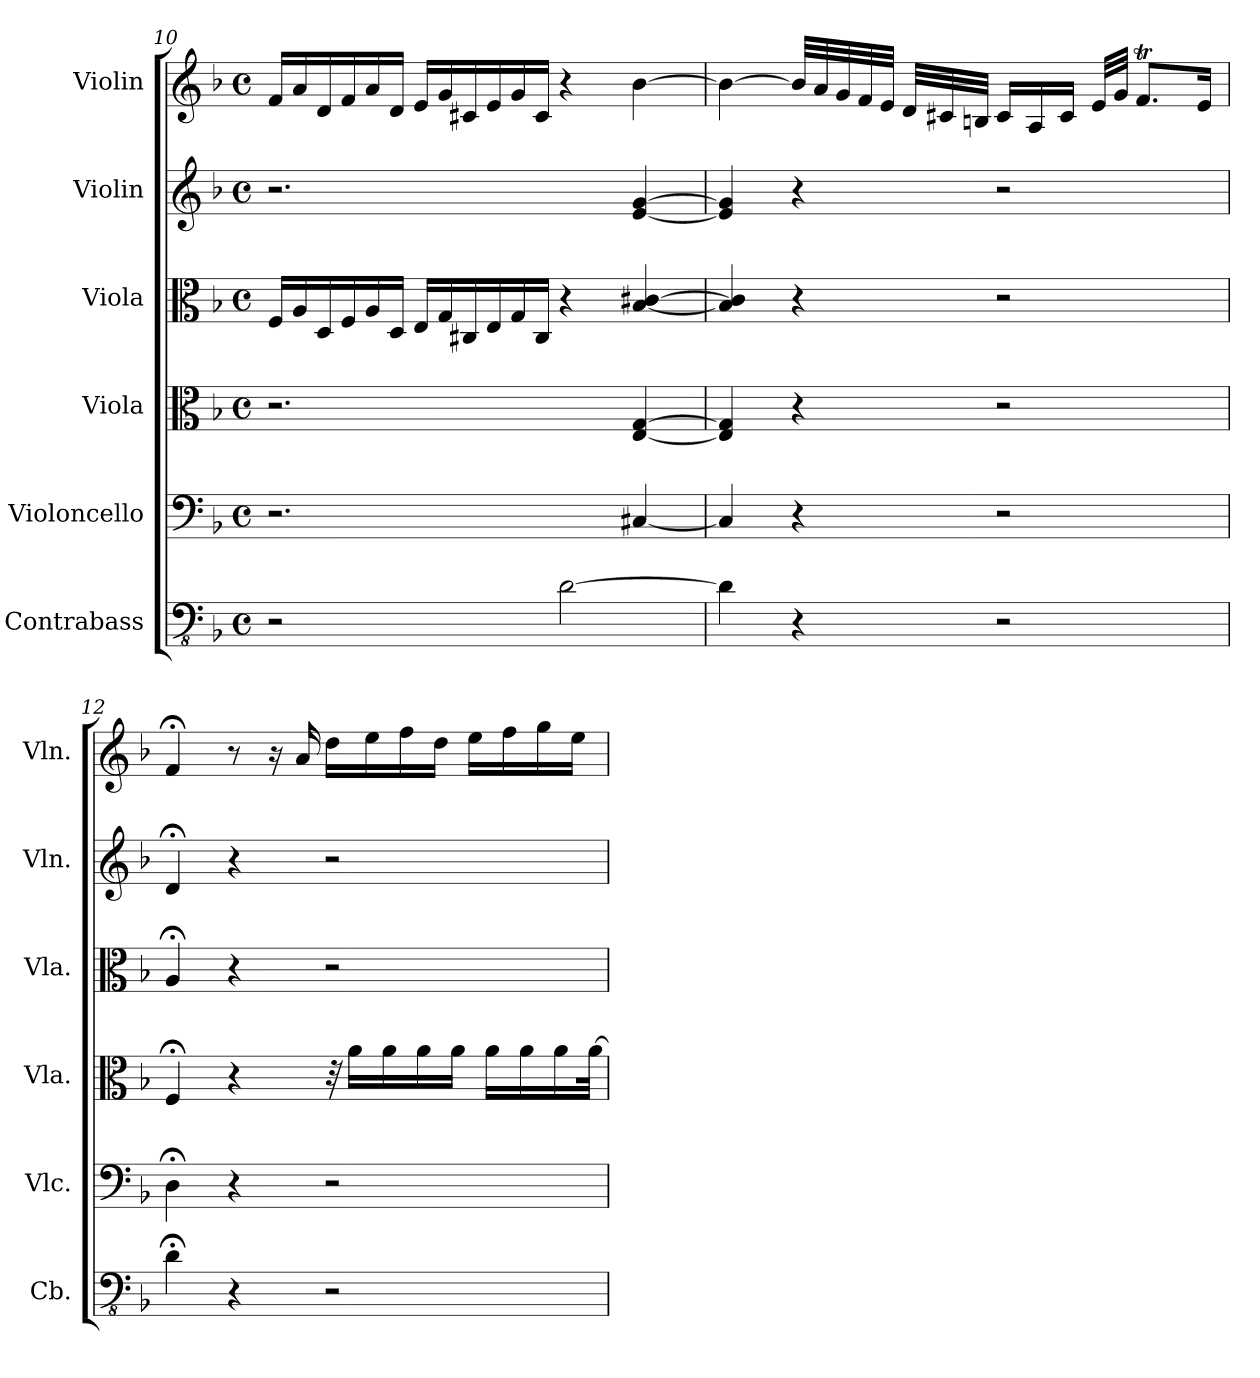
**kern	**kern	**kern	**kern	**kern	**kern
*part6	*part5	*part4	*part3	*part2	*part1
*staff6	*staff5	*staff4	*staff3	*staff2	*staff1
*I"Contrabass	*I"Violoncello	*I"Viola	*I"Viola	*I"Violin	*I"Violin
*I'Cb.	*I'Vlc.	*I'Vla.	*I'Vla.	*I'Vln.	*I'Vln.
*clefFv4	*clefF4	*clefC3	*clefC3	*clefG2	*clefG2
*ITrd7c12	*	*	*	*	*
*k[b-]	*k[b-]	*k[b-]	*k[b-]	*k[b-]	*k[b-]
*M4/4	*M4/4	*M4/4	*M4/4	*M4/4	*M4/4
*met(c)	*met(c)	*met(c)	*met(c)	*met(c)	*met(c)
*	*	*	*Xtuplet	*	*Xtuplet
=10	=10	=10	=10	=10	=10
2r	2.r	2.r	24F/LL	2.r	24f/LL
.	.	.	24A/	.	24a/
.	.	.	24D/	.	24d/
.	.	.	24F/	.	24f/
.	.	.	24A/	.	24a/
.	.	.	24D/JJ	.	24d/JJ
*	*	*	*	*	*MM70
.	.	.	24E/LL	.	24e/LL
.	.	.	24G/	.	24g/
.	.	.	24C#X/	.	24c#X/
.	.	.	24E/	.	24e/
.	.	.	24G/	.	24g/
.	.	.	24C#/JJ	.	24c#/JJ
[2DD\	.	.	4r	.	4r
.	[4C#X/	[4E/ [4G/	[4B-/ [4c#X/	[4e/ [4g/	[4b-\
!!LO:LB:g=z
=11	=11	=11	=11	=11	=11
*	*	*	*	*	*MM68
4DD\]	4C#/]	4E/] 4G/]	4B-/] 4c#/]	4e/] 4g/]	4b-\_
4r	4r	4r	4r	4r	32b-/LLL]
.	.	.	.	.	32a/
.	.	.	.	.	32g/
.	.	.	.	.	32f/
.	.	.	.	.	32e/JJJ
.	.	.	.	.	32d/LLL
.	.	.	.	.	32c#X/
.	.	.	.	.	32Bn/JJJ
2r	2r	2r	2r	2r	16c#/LL
.	.	.	.	.	16A/
.	.	.	.	.	16c#/JJ
.	.	.	.	.	32e/LLL
.	.	.	.	.	32g/JJJ
*	*	*	*	*	*MM52
.	.	.	.	.	8.fT/L
*	*	*	*	*	*MM48
.	.	.	.	.	16e/Jk
=12	=12	=12	=12	=12	=12
*	*	*	*	*	*MM26
4DD;<\	4D;<\	4F;</	4A;</	4d;</	4f;</
4r	4r	4r	4r	4r	8r
.	.	.	.	.	16r
*	*	*	*	*	*MM48
.	.	.	.	.	16a/
*	*	*	*	*	*MM60
2r	2r	32r	2r	2r	16dd\LL
.	.	16a\LL	.	.	.
.	.	.	.	.	16ee\
.	.	16a\	.	.	.
.	.	.	.	.	16ff\
.	.	16a\	.	.	.
.	.	.	.	.	16dd\JJ
.	.	16a\JJ	.	.	.
.	.	.	.	.	16ee\LL
.	.	16a\LL	.	.	.
.	.	.	.	.	16ff\
.	.	16a\	.	.	.
.	.	.	.	.	16gg\
.	.	16a\	.	.	.
.	.	.	.	.	16ee\JJ
.	.	[32a\JJk	.	.	.
=	=	=	=	=	=
*-	*-	*-	*-	*-	*-
